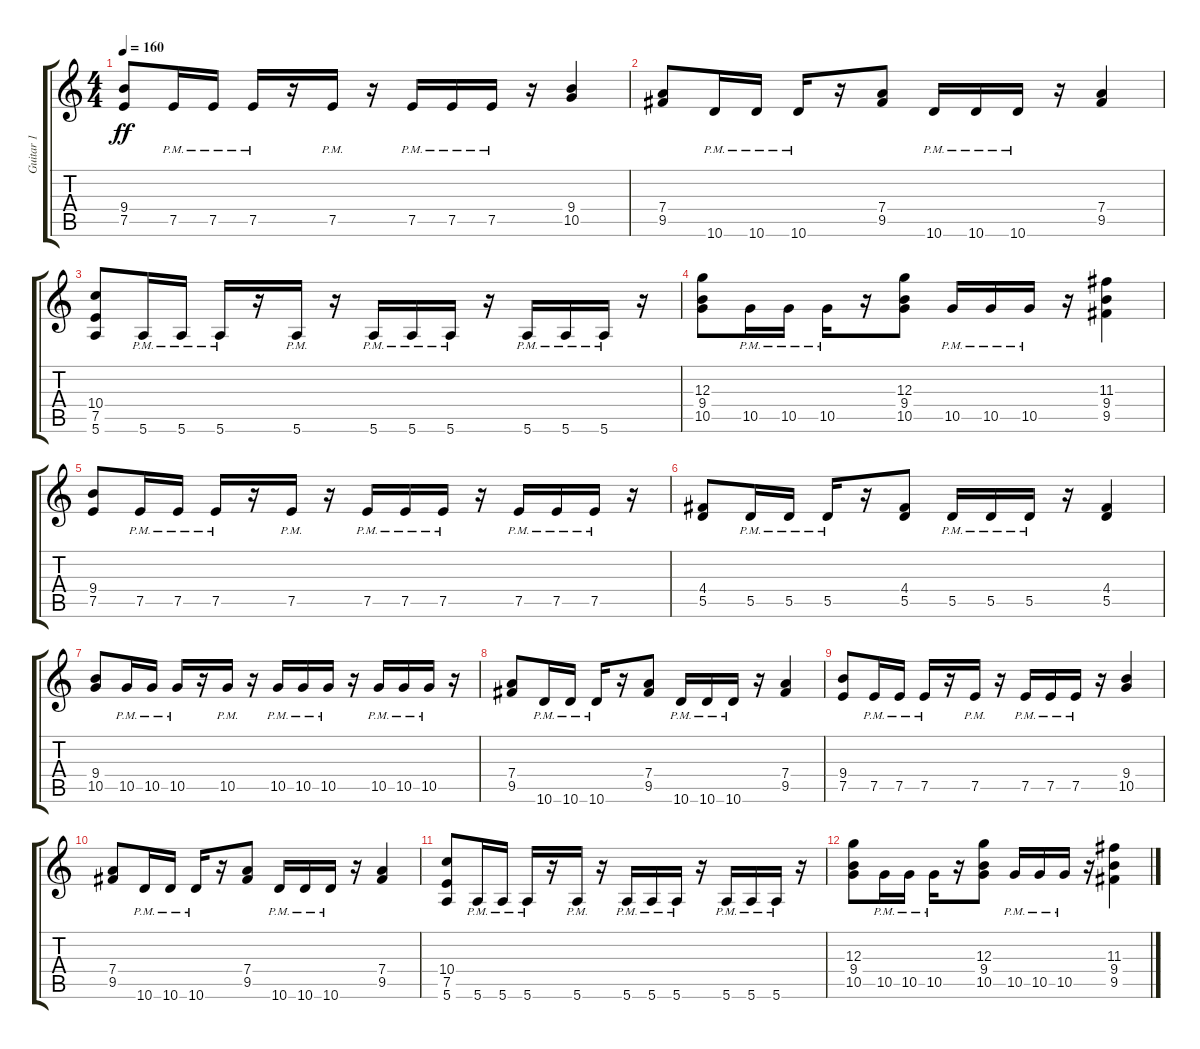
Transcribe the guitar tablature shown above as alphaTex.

\track ("Guitar 1" "Guitar 1") {instrument distortionguitar}
\staff {score tabs}
\tuning (E4 B3 G3 D3 A2 E2) {hide}
\ts (4 4)
\tempo 160
\clef g2
\ks c
(9.4 7.5).8{dy ff} 7.5{pm}.16 7.5{pm}.16 7.5{pm}.16 r.16 7.5{pm}.16 r.16 7.5{pm}.16 7.5{pm}.16 7.5{pm}.16 r.16 (9.4 10.5).4 |
(7.4 9.5).8 10.6{pm}.16 10.6{pm}.16 10.6{pm}.16 r.16 (7.4 9.5).8 10.6{pm}.16 10.6{pm}.16 10.6{pm}.16 r.16 (7.4 9.5).4 |
(10.4 7.5 5.6).8 5.6{pm}.16 5.6{pm}.16 5.6{pm}.16 r.16 5.6{pm}.16 r.16 5.6{pm}.16 5.6{pm}.16 5.6{pm}.16 r.16 5.6{pm}.16 5.6{pm}.16 5.6{pm}.16 r.16 |
(12.3 9.4 10.5).8 10.5{pm}.16 10.5{pm}.16 10.5{pm}.16 r.16 (12.3 9.4 10.5).8 10.5{pm}.16 10.5{pm}.16 10.5{pm}.16 r.16 (11.3 9.4 9.5).4 |
(9.4 7.5).8 7.5{pm}.16 7.5{pm}.16 7.5{pm}.16 r.16 7.5{pm}.16 r.16 7.5{pm}.16 7.5{pm}.16 7.5{pm}.16 r.16 7.5{pm}.16 7.5{pm}.16 7.5{pm}.16 r.16 |
(4.4 5.5).8 5.5{pm}.16 5.5{pm}.16 5.5{pm}.16 r.16 (4.4 5.5).8 5.5{pm}.16 5.5{pm}.16 5.5{pm}.16 r.16 (4.4 5.5).4 |
(9.4 10.5).8 10.5{pm}.16 10.5{pm}.16 10.5{pm}.16 r.16 10.5{pm}.16 r.16 10.5{pm}.16 10.5{pm}.16 10.5{pm}.16 r.16 10.5{pm}.16 10.5{pm}.16 10.5{pm}.16 r.16 |
(7.4 9.5).8 10.6{pm}.16 10.6{pm}.16 10.6{pm}.16 r.16 (7.4 9.5).8 10.6{pm}.16 10.6{pm}.16 10.6{pm}.16 r.16 (7.4 9.5).4 |
(9.4 7.5).8 7.5{pm}.16 7.5{pm}.16 7.5{pm}.16 r.16 7.5{pm}.16 r.16 7.5{pm}.16 7.5{pm}.16 7.5{pm}.16 r.16 (9.4 10.5).4 |
(7.4 9.5).8 10.6{pm}.16 10.6{pm}.16 10.6{pm}.16 r.16 (7.4 9.5).8 10.6{pm}.16 10.6{pm}.16 10.6{pm}.16 r.16 (7.4 9.5).4 |
(10.4 7.5 5.6).8 5.6{pm}.16 5.6{pm}.16 5.6{pm}.16 r.16 5.6{pm}.16 r.16 5.6{pm}.16 5.6{pm}.16 5.6{pm}.16 r.16 5.6{pm}.16 5.6{pm}.16 5.6{pm}.16 r.16 |
(12.3 9.4 10.5).8 10.5{pm}.16 10.5{pm}.16 10.5{pm}.16 r.16 (12.3 9.4 10.5).8 10.5{pm}.16 10.5{pm}.16 10.5{pm}.16 r.16 (11.3 9.4 9.5).4
